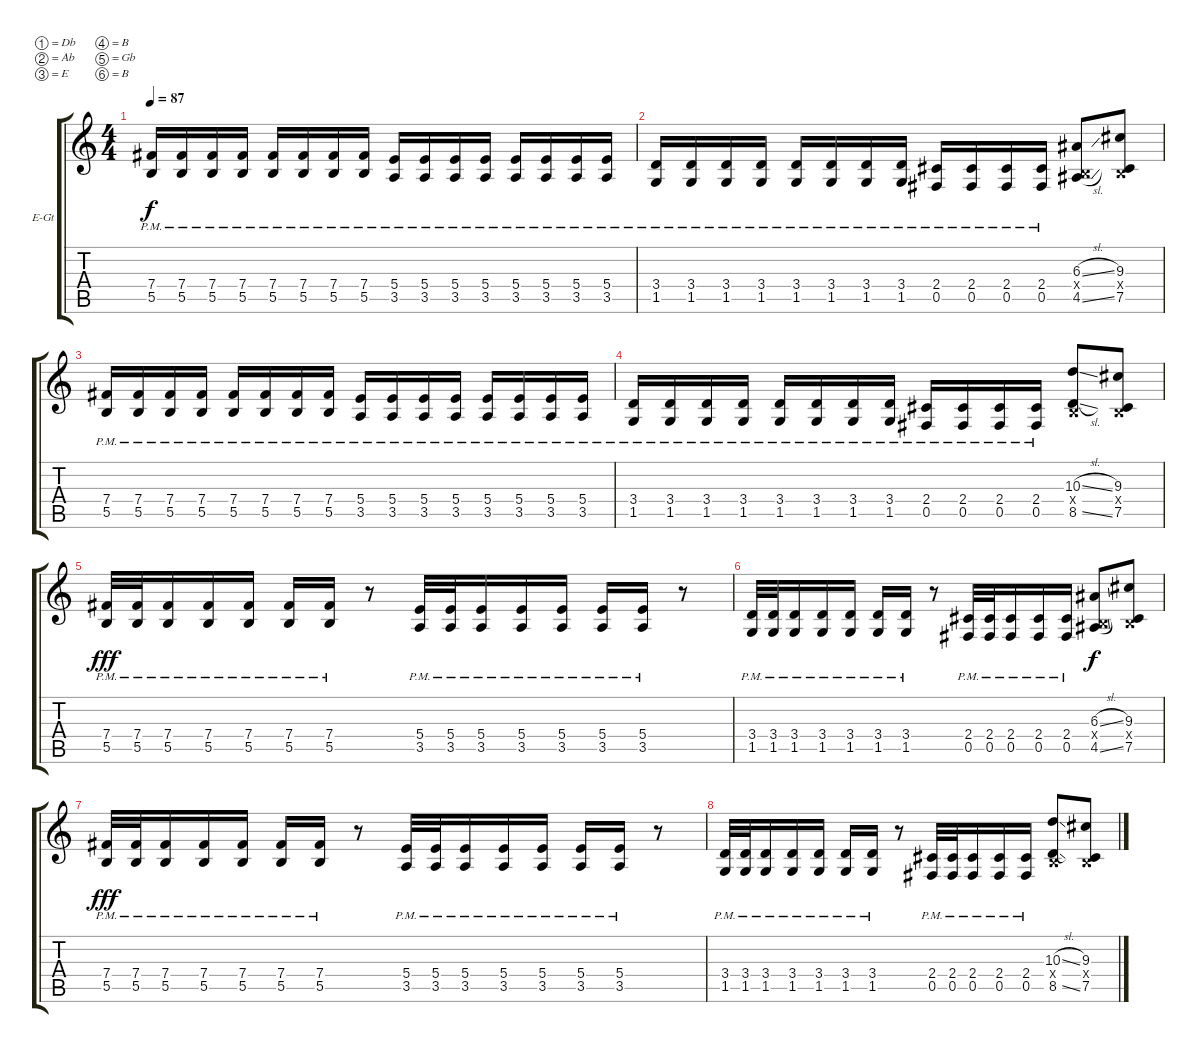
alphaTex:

\bracketExtendMode groupsimilarinstruments
\firstSystemTrackNameOrientation horizontal
\otherSystemsTrackNameOrientation horizontal
\track ("Guitar 1" "E-Gt") {instrument distortionguitar}
\staff {score tabs}
\tuning (Db4 Ab3 E3 B2 Gb2 B1)
\ts (4 4)
\tempo 87
\clef g2
\ks c
(7.4{pm} 5.5{pm}).16{dy f} (7.4{pm} 5.5{pm}).16 (7.4{pm} 5.5{pm}).16 (7.4{pm} 5.5{pm}).16 (7.4{pm} 5.5{pm}).16 (7.4{pm} 5.5{pm}).16 (7.4{pm} 5.5{pm}).16 (7.4{pm} 5.5{pm}).16 (5.4{pm} 3.5{pm}).16 (5.4{pm} 3.5{pm}).16 (5.4{pm} 3.5{pm}).16 (5.4{pm} 3.5{pm}).16 (5.4{pm} 3.5{pm}).16 (5.4{pm} 3.5{pm}).16 (5.4{pm} 3.5{pm}).16 (5.4{pm} 3.5{pm}).16 |
(3.4{pm} 1.5{pm}).16 (3.4{pm} 1.5{pm}).16 (3.4{pm} 1.5{pm}).16 (3.4{pm} 1.5{pm}).16 (3.4{pm} 1.5{pm}).16 (3.4{pm} 1.5{pm}).16 (3.4{pm} 1.5{pm}).16 (3.4{pm} 1.5{pm}).16 (2.4{pm} 0.5{pm}).16 (2.4{pm} 0.5{pm}).16 (2.4{pm} 0.5{pm}).16 (2.4{pm} 0.5{pm}).16 (6.3{sl} 0.4{x} 4.5{sl}).8 (9.3 0.4{x} 7.5).8 |
(7.4{pm} 5.5{pm}).16 (7.4{pm} 5.5{pm}).16 (7.4{pm} 5.5{pm}).16 (7.4{pm} 5.5{pm}).16 (7.4{pm} 5.5{pm}).16 (7.4{pm} 5.5{pm}).16 (7.4{pm} 5.5{pm}).16 (7.4{pm} 5.5{pm}).16 (5.4{pm} 3.5{pm}).16 (5.4{pm} 3.5{pm}).16 (5.4{pm} 3.5{pm}).16 (5.4{pm} 3.5{pm}).16 (5.4{pm} 3.5{pm}).16 (5.4{pm} 3.5{pm}).16 (5.4{pm} 3.5{pm}).16 (5.4{pm} 3.5{pm}).16 |
(3.4{pm} 1.5{pm}).16 (3.4{pm} 1.5{pm}).16 (3.4{pm} 1.5{pm}).16 (3.4{pm} 1.5{pm}).16 (3.4{pm} 1.5{pm}).16 (3.4{pm} 1.5{pm}).16 (3.4{pm} 1.5{pm}).16 (3.4{pm} 1.5{pm}).16 (2.4{pm} 0.5{pm}).16 (2.4{pm} 0.5{pm}).16 (2.4{pm} 0.5{pm}).16 (2.4{pm} 0.5{pm}).16 (10.3{sl} 0.4{x} 8.5{sl}).8 (9.3 0.4{x} 7.5).8 |
(7.4{pm} 5.5{pm}).32{dy fff} (7.4{pm} 5.5{pm}).32 (7.4{pm} 5.5{pm}).16 (7.4{pm} 5.5{pm}).16 (7.4{pm} 5.5{pm}).16 (7.4{pm} 5.5{pm}).16 (7.4{pm} 5.5{pm}).16 r.8 (5.4{pm} 3.5{pm}).32 (5.4{pm} 3.5{pm}).32 (5.4{pm} 3.5{pm}).16 (5.4{pm} 3.5{pm}).16 (5.4{pm} 3.5{pm}).16 (5.4{pm} 3.5{pm}).16 (5.4{pm} 3.5{pm}).16 r.8 |
(3.4{pm} 1.5{pm}).32 (3.4{pm} 1.5{pm}).32 (3.4{pm} 1.5{pm}).16 (3.4{pm} 1.5{pm}).16 (3.4{pm} 1.5{pm}).16 (3.4{pm} 1.5{pm}).16 (3.4{pm} 1.5{pm}).16 r.8 (2.4{pm} 0.5{pm}).32 (2.4{pm} 0.5{pm}).32 (2.4{pm} 0.5{pm}).16 (2.4{pm} 0.5{pm}).16 (2.4{pm} 0.5{pm}).16 (6.3{sl} 0.4{x} 4.5{sl}).8{dy f} (9.3 0.4{x} 7.5).8 |
(7.4{pm} 5.5{pm}).32{dy fff} (7.4{pm} 5.5{pm}).32 (7.4{pm} 5.5{pm}).16 (7.4{pm} 5.5{pm}).16 (7.4{pm} 5.5{pm}).16 (7.4{pm} 5.5{pm}).16 (7.4{pm} 5.5{pm}).16 r.8 (5.4{pm} 3.5{pm}).32 (5.4{pm} 3.5{pm}).32 (5.4{pm} 3.5{pm}).16 (5.4{pm} 3.5{pm}).16 (5.4{pm} 3.5{pm}).16 (5.4{pm} 3.5{pm}).16 (5.4{pm} 3.5{pm}).16 r.8 |
(3.4{pm} 1.5{pm}).32 (3.4{pm} 1.5{pm}).32 (3.4{pm} 1.5{pm}).16 (3.4{pm} 1.5{pm}).16 (3.4{pm} 1.5{pm}).16 (3.4{pm} 1.5{pm}).16 (3.4{pm} 1.5{pm}).16 r.8 (2.4{pm} 0.5{pm}).32 (2.4{pm} 0.5{pm}).32 (2.4{pm} 0.5{pm}).16 (2.4{pm} 0.5{pm}).16 (2.4{pm} 0.5{pm}).16 (10.3{sl} 0.4{x} 8.5{sl}).8 (9.3 0.4{x} 7.5).8
